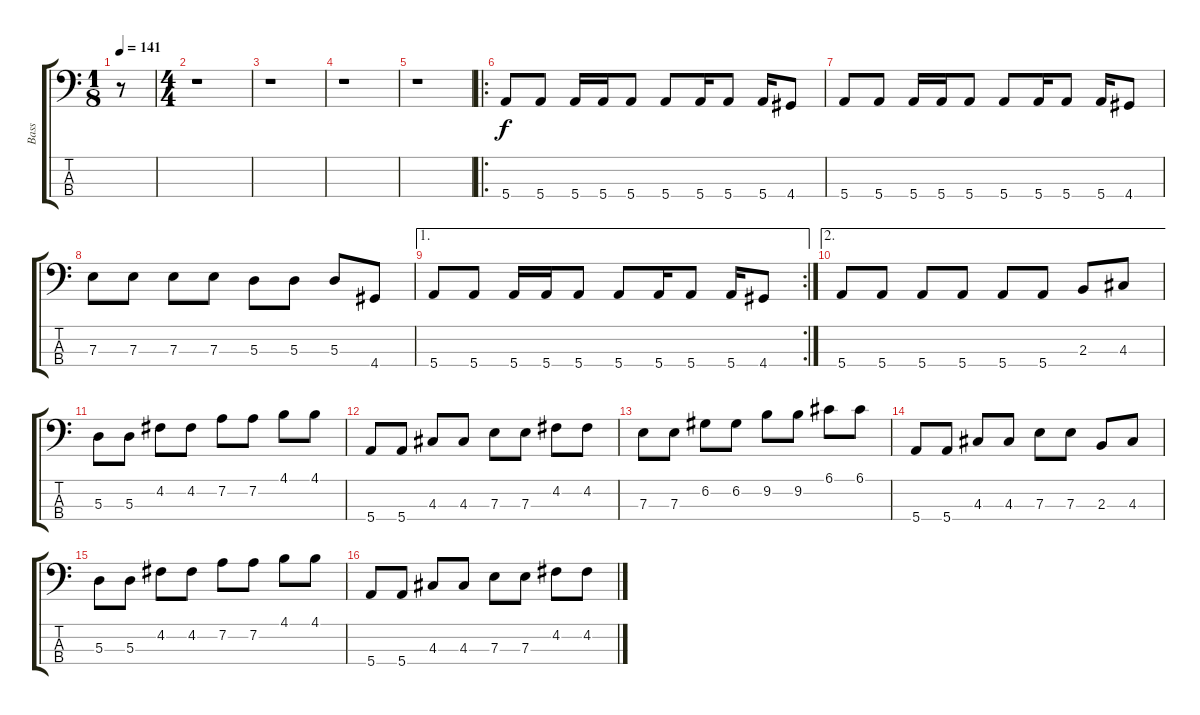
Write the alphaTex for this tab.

\track ("Bass" "Bass") {instrument electricbassfinger}
\staff {score tabs}
\tuning (G2 D2 A1 E1) {hide}
\ts (1 8)
\tempo 141
\clef f4
\ks c
r.8{dy f instrument electricbassfinger} |
\ts (4 4)
r.1 |
r.1 |
r.1 |
r.1 |
\ro
5.4.8 5.4.8 5.4.16 5.4.16 5.4.8 5.4.8 5.4.16 5.4.8 5.4.16 4.4.8 |
5.4.8 5.4.8 5.4.16 5.4.16 5.4.8 5.4.8 5.4.16 5.4.8 5.4.16 4.4.8 |
7.3.8 7.3.8 7.3.8 7.3.8 5.3.8 5.3.8 5.3.8 4.4.8 |
\ae 1
\rc 2
5.4.8 5.4.8 5.4.16 5.4.16 5.4.8 5.4.8 5.4.16 5.4.8 5.4.16 4.4.8 |
\ae 2
5.4.8 5.4.8 5.4.8 5.4.8 5.4.8 5.4.8 2.3.8 4.3.8 |
5.3.8 5.3.8 4.2.8 4.2.8 7.2.8 7.2.8 4.1.8 4.1.8 |
5.4.8 5.4.8 4.3.8 4.3.8 7.3.8 7.3.8 4.2.8 4.2.8 |
7.3.8 7.3.8 6.2.8 6.2.8 9.2.8 9.2.8 6.1.8 6.1.8 |
5.4.8 5.4.8 4.3.8 4.3.8 7.3.8 7.3.8 2.3.8 4.3.8 |
5.3.8 5.3.8 4.2.8 4.2.8 7.2.8 7.2.8 4.1.8 4.1.8 |
5.4.8 5.4.8 4.3.8 4.3.8 7.3.8 7.3.8 4.2.8 4.2.8
